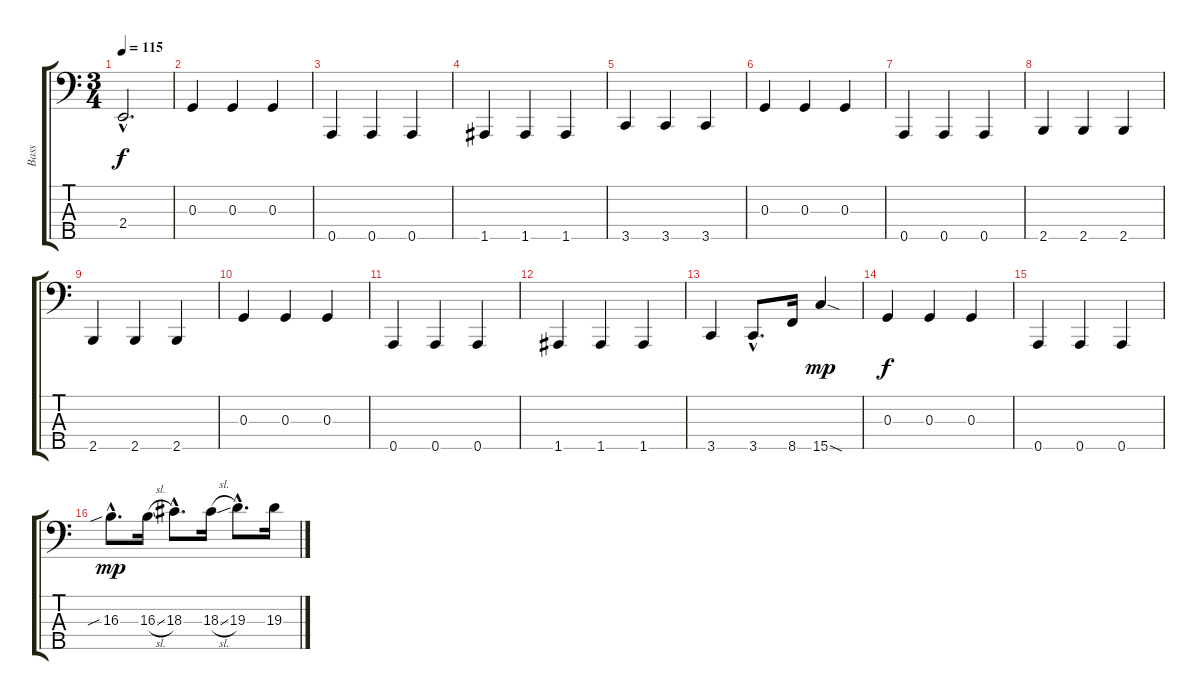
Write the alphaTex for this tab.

\track ("Bass" "Bass") {instrument slapbass1}
\staff {score tabs}
\tuning (F2 C2 G1 D1 A0) {hide}
\ts (3 4)
\tempo 115
\clef f4
\ks c
2.4{hac}.2{d dy f} |
\section ("" "")
0.3.4 0.3.4 0.3.4 |
0.5.4 0.5.4 0.5.4 |
1.5.4 1.5.4 1.5.4 |
3.5.4 3.5.4 3.5.4 |
0.3.4 0.3.4 0.3.4 |
0.5.4 0.5.4 0.5.4 |
2.5.4 2.5.4 2.5.4 |
2.5.4 2.5.4 2.5.4 |
0.3.4 0.3.4 0.3.4 |
0.5.4 0.5.4 0.5.4 |
1.5.4 1.5.4 1.5.4 |
3.5.4 3.5{hac}.8{d} 8.5.16 15.5{sod}.4{dy mp} |
0.3.4{dy f} 0.3.4 0.3.4 |
0.5.4 0.5.4 0.5.4 |
16.3{sib hac}.8{d dy mp} 16.3{sl}.16 18.3{hac}.8{d} 18.3{sl}.16 19.3{hac}.8{d} 19.3{sl}.16
